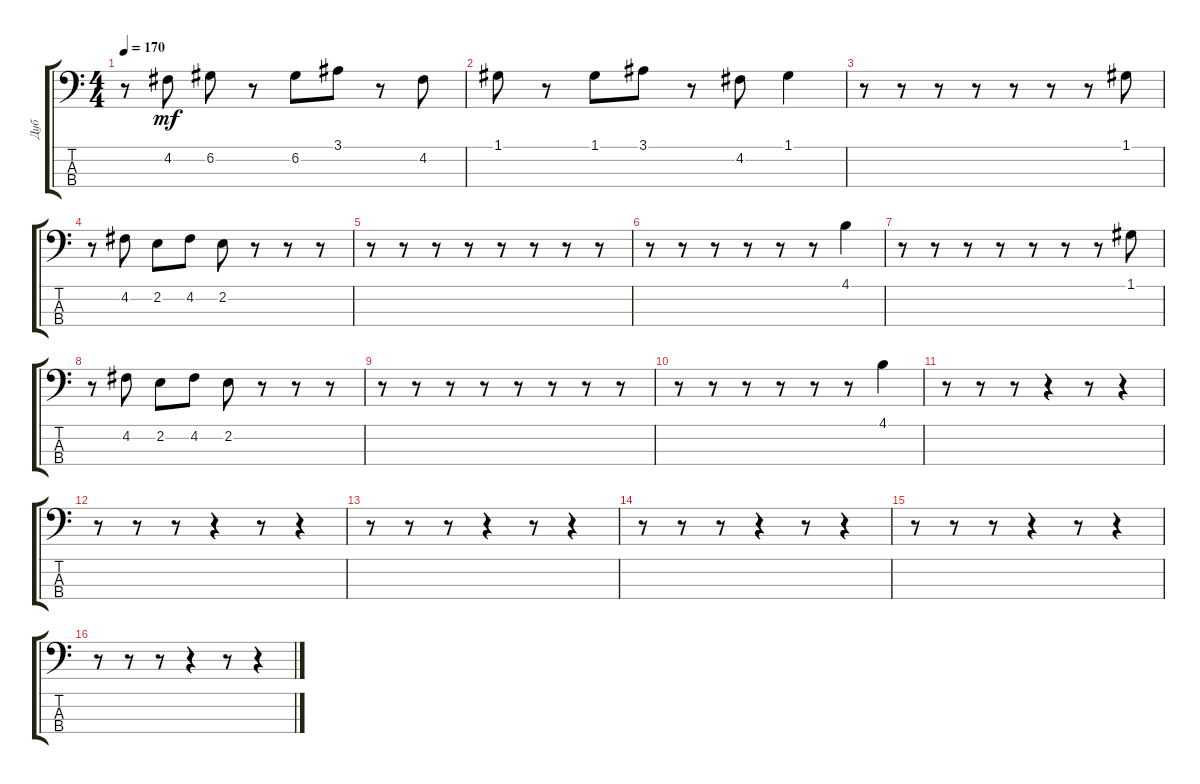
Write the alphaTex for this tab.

\track ("Дуб" "Дуб") {instrument electricbassfinger}
\staff {score tabs}
\tuning (G2 D2 A1 E1) {hide}
\ts (4 4)
\tempo 170
\clef f4
\ks c
r.8{dy mf} 4.2.8 6.2.8 r.8 6.2.8 3.1.8 r.8 4.2.8 |
1.1.8 r.8 1.1.8 3.1.8 r.8 4.2.8 1.1.4 |
r.8 r.8 r.8 r.8 r.8 r.8 r.8 1.1.8 |
r.8 4.2.8 2.2.8 4.2.8 2.2.8 r.8 r.8 r.8 |
r.8 r.8 r.8 r.8 r.8 r.8 r.8 r.8 |
r.8 r.8 r.8 r.8 r.8 r.8 4.1.4 |
r.8 r.8 r.8 r.8 r.8 r.8 r.8 1.1.8 |
r.8 4.2.8 2.2.8 4.2.8 2.2.8 r.8 r.8 r.8 |
r.8 r.8 r.8 r.8 r.8 r.8 r.8 r.8 |
r.8 r.8 r.8 r.8 r.8 r.8 4.1.4 |
r.8 r.8 r.8 r.4 r.8 r.4 |
r.8 r.8 r.8 r.4 r.8 r.4 |
r.8 r.8 r.8 r.4 r.8 r.4 |
r.8 r.8 r.8 r.4 r.8 r.4 |
r.8 r.8 r.8 r.4 r.8 r.4 |
r.8 r.8 r.8 r.4 r.8 r.4
